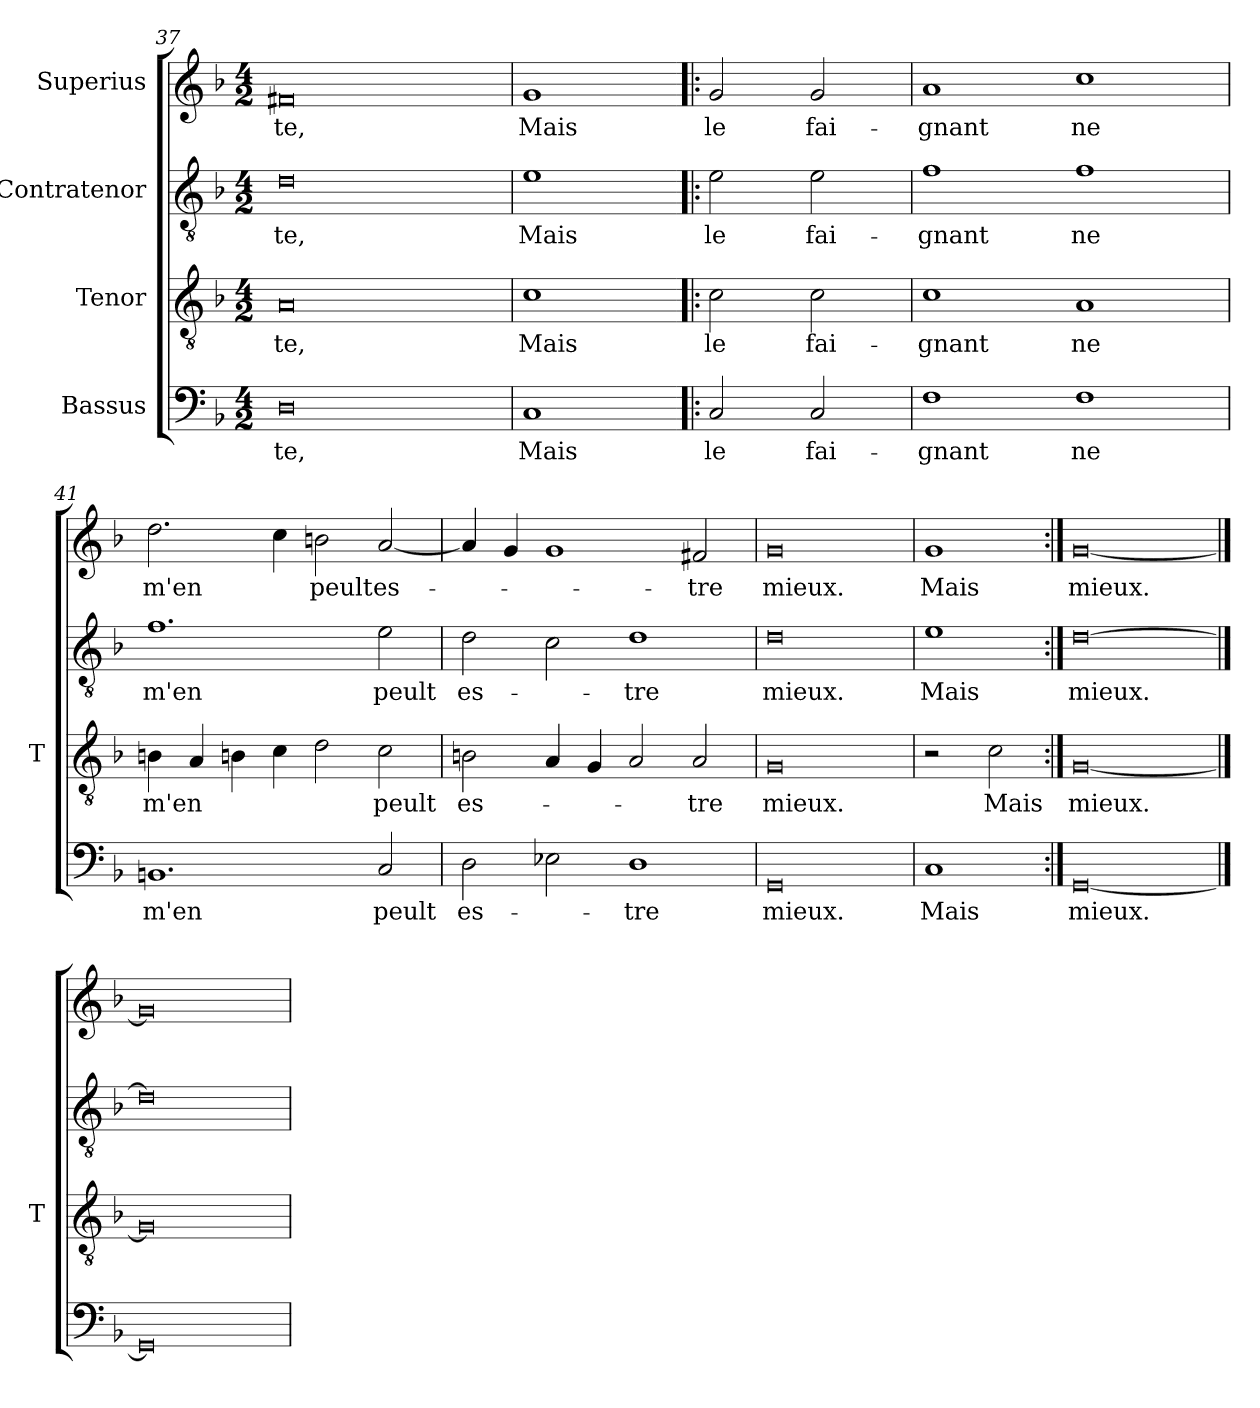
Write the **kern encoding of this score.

**kern	**text	**kern	**text	**kern	**text	**kern	**text
*part4	*part4	*part3	*part3	*part2	*part2	*part1	*part1
*staff4	*staff4	*staff3	*staff3	*staff2	*staff2	*staff1	*staff1
*I"Bassus	*	*I"Tenor	*	*I"Contratenor	*	*I"Superius	*
*	*	*I'T	*	*	*	*	*
*clefF4	*	*clefGv2	*	*clefGv2	*	*clefG2	*
*k[b-]	*	*k[b-]	*	*k[b-]	*	*k[b-]	*
*M4/2	*	*M4/2	*	*M4/2	*	*M4/2	*
=37	=37	=37	=37	=37	=37	=37	=37
0D	-te,	0A	-te,	0d	-te,	0f#X	-te,
=38	=38	=38	=38	=38	=38	=38	=38
1C	-Mais	1c	-Mais	1e	-Mais	1g	-Mais
=39!|:	=39!|:	=39!|:	=39!|:	=39!|:	=39!|:	=39!|:	=39!|:
2C	-le	2c	-le	2e	-le	2g	-le
2C	fai-	2c	fai-	2e	fai-	2g	fai-
=40	=40	=40	=40	=40	=40	=40	=40
1F	-gnant	1c	-gnant	1f	-gnant	1a	-gnant
1F	-ne	1A	-ne	1f	-ne	1cc	-ne
=41	=41	=41	=41	=41	=41	=41	=41
1.BB	-m'en	4Bn	-m'en	1.f	-m'en	2.dd	-m'en
.	.	4A	.	.	.	.	.
.	.	4Bn	.	.	.	.	.
.	.	4c	.	.	.	4cc	.
.	.	2d	.	.	.	2b	-peult
2C	-peult	2c	-peult	2e	-peult	[2a	es-
=42	=42	=42	=42	=42	=42	=42	=42
2D	es-	2Bn	es-	2d	es-	4a]	.
.	.	.	.	.	.	4g	.
2E-X	.	4A	.	2c	.	1g	.
.	.	4G	.	.	.	.	.
1D	-tre	2A	.	1d	-tre	.	.
.	.	2A	-tre	.	.	2f#X	-tre
=43	=43	=43	=43	=43	=43	=43	=43
0GG	-mieux.	0G	-mieux.	0d	-mieux.	0g	-mieux.
=44	=44	=44	=44	=44	=44	=44	=44
1C	-Mais	2r	.	1e	-Mais	1g	-Mais
.	.	2c	-Mais	.	.	.	.
=45:|!	=45:|!	=45:|!	=45:|!	=45:|!	=45:|!	=45:|!	=45:|!
[0GG	-mieux.	[0G	-mieux.	[0d	-mieux.	[0g	-mieux.
==46	==46	==46	==46	==46	==46	==46	==46
0GG]	.	0G]	.	0d]	.	0g]	.
=	=	=	=	=	=	=	=
*-	*-	*-	*-	*-	*-	*-	*-
